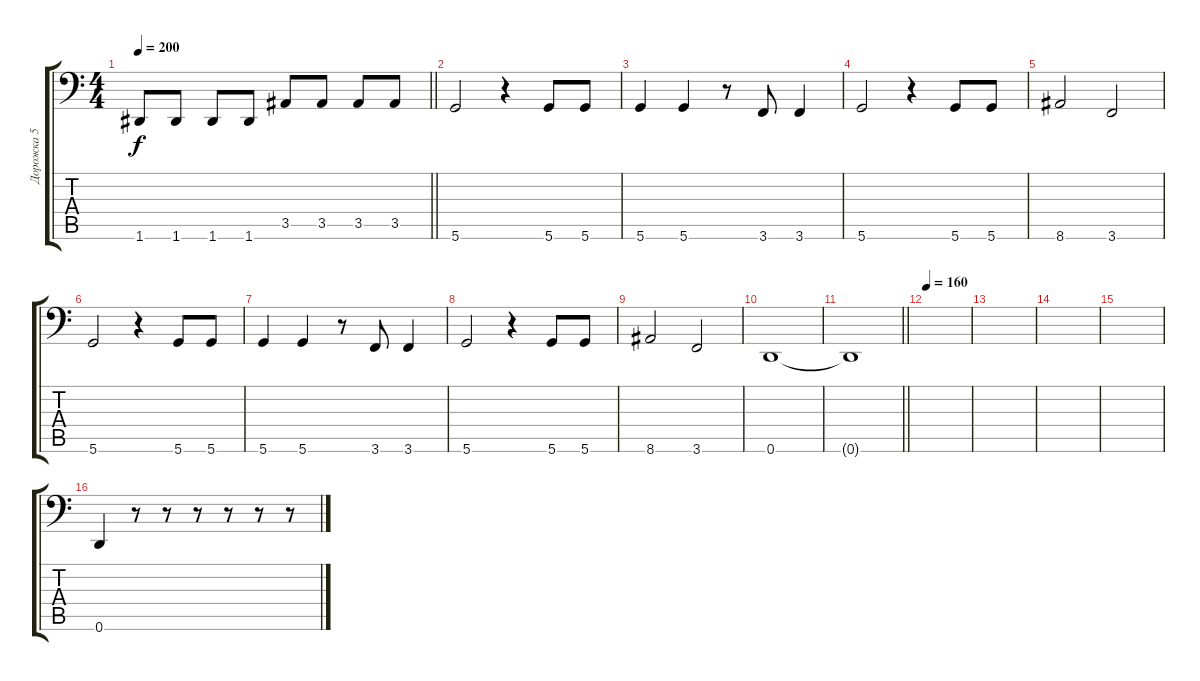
\track ("Дорожка 5" "Дорожка 5") {instrument electricbassfinger}
\staff {score tabs}
\tuning (D3 A2 F2 C2 G1 D1) {hide}
\ts (4 4)
\tempo 200
\clef f4
\barLineRight lightlight
\ks c
1.6.8{dy f} 1.6.8 1.6.8 1.6.8 3.5.8 3.5.8 3.5.8 3.5.8 |
\section ("" "")
5.6.2 r.4 5.6.8 5.6.8 |
5.6.4 5.6.4 r.8 3.6.8 3.6.4 |
5.6.2 r.4 5.6.8 5.6.8 |
8.6.2 3.6.2 |
5.6.2 r.4 5.6.8 5.6.8 |
5.6.4 5.6.4 r.8 3.6.8 3.6.4 |
5.6.2 r.4 5.6.8 5.6.8 |
8.6.2 3.6.2 |
0.6.1 |
\barLineRight lightlight
0.6{t}.1 |
\section ("" "")
\tempo 160
|
|
|
|
0.6.4 r.8 r.8 r.8 r.8 r.8 r.8
